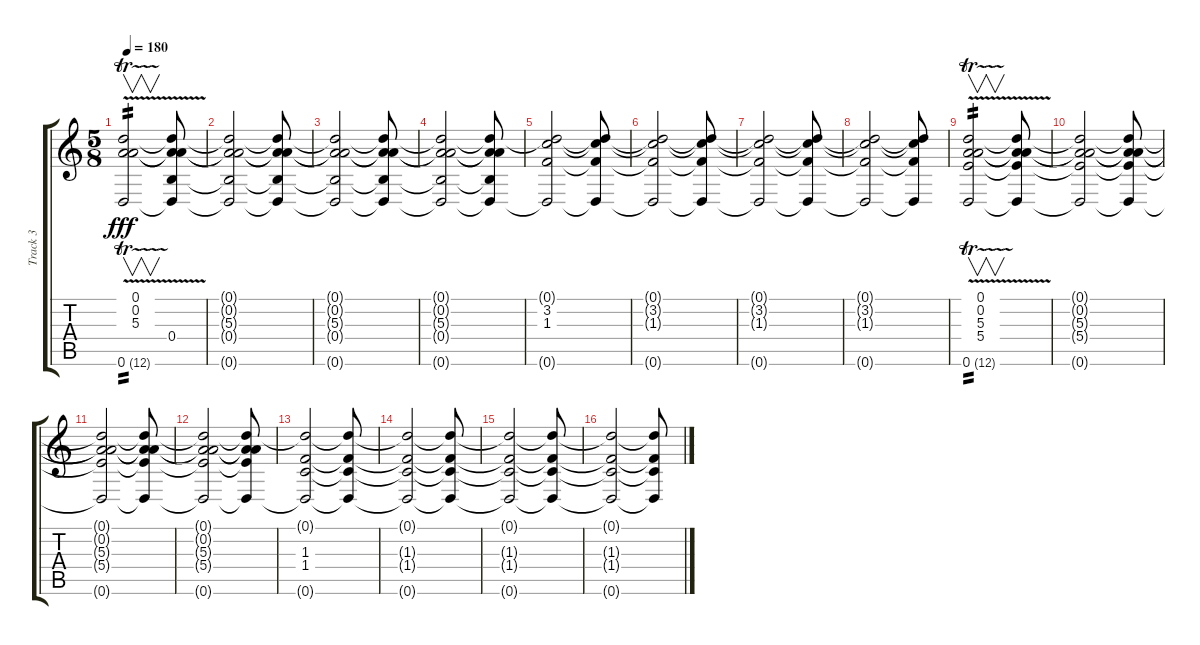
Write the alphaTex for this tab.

\track ("Track 3" "Track 3") {instrument distortionguitar}
\staff {score tabs}
\tuning (D4 A3 E3 B2 G2 D2) {hide}
\ts (5 8)
\tempo 180
\clef g2
\ks c
(0.1{v} 0.2 5.3 0.6{tr (12 32)}).2{v tp 2 dy fff balance 8 instrument guitarharmonics} (0.1{t} 0.2{t} 5.3{t} 0.4 0.6{t}).8 |
(0.1{t} 0.2{t} 5.3{t} 0.4{t} 0.6{t}).2 (0.1{t} 0.2{t} 5.3{t} 0.4{t} 0.6{t}).8 |
(0.1{t} 0.2{t} 5.3{t} 0.4{t} 0.6{t}).2 (0.1{t} 0.2{t} 5.3{t} 0.4{t} 0.6{t}).8 |
(0.1{t} 0.2{t} 5.3{t} 0.4{t} 0.6{t}).2 (0.1{t} 0.2{t} 5.3{t} 0.4{t} 0.6{t}).8 |
(0.1{t} 3.2 1.3 0.6{t}).2 (0.1{t} 3.2{t} 1.3{t} 0.6{t}).8 |
(0.1{t} 3.2{t} 1.3{t} 0.6{t}).2 (0.1{t} 3.2{t} 1.3{t} 0.6{t}).8 |
(0.1{t} 3.2{t} 1.3{t} 0.6{t}).2 (0.1{t} 3.2{t} 1.3{t} 0.6{t}).8 |
(0.1{t} 3.2{t} 1.3{t} 0.6{t}).2 (0.1{t} 3.2{t} 1.3{t} 0.6{t}).8 |
(0.1{v} 0.2 5.3 5.4 0.6{tr (12 32)}).2{v tp 2} (0.1{t} 0.2{t} 5.3{t} 5.4{t} 0.6{t}).8 |
(0.1{t} 0.2{t} 5.3{t} 5.4{t} 0.6{t}).2 (0.1{t} 0.2{t} 5.3{t} 5.4{t} 0.6{t}).8 |
(0.1{t} 0.2{t} 5.3{t} 5.4{t} 0.6{t}).2 (0.1{t} 0.2{t} 5.3{t} 5.4{t} 0.6{t}).8 |
(0.1{t} 0.2{t} 5.3{t} 5.4{t} 0.6{t}).2 (0.1{t} 0.2{t} 5.3{t} 5.4{t} 0.6{t}).8 |
(0.1{t} 1.3 1.4 0.6{t}).2 (0.1{t} 1.3{t} 1.4{t} 0.6{t}).8 |
(0.1{t} 1.3{t} 1.4{t} 0.6{t}).2 (0.1{t} 1.3{t} 1.4{t} 0.6{t}).8 |
(0.1{t} 1.3{t} 1.4{t} 0.6{t}).2 (0.1{t} 1.3{t} 1.4{t} 0.6{t}).8 |
(0.1{t} 1.3{t} 1.4{t} 0.6{t}).2 (0.1{t} 1.3{t} 1.4{t} 0.6{t}).8
